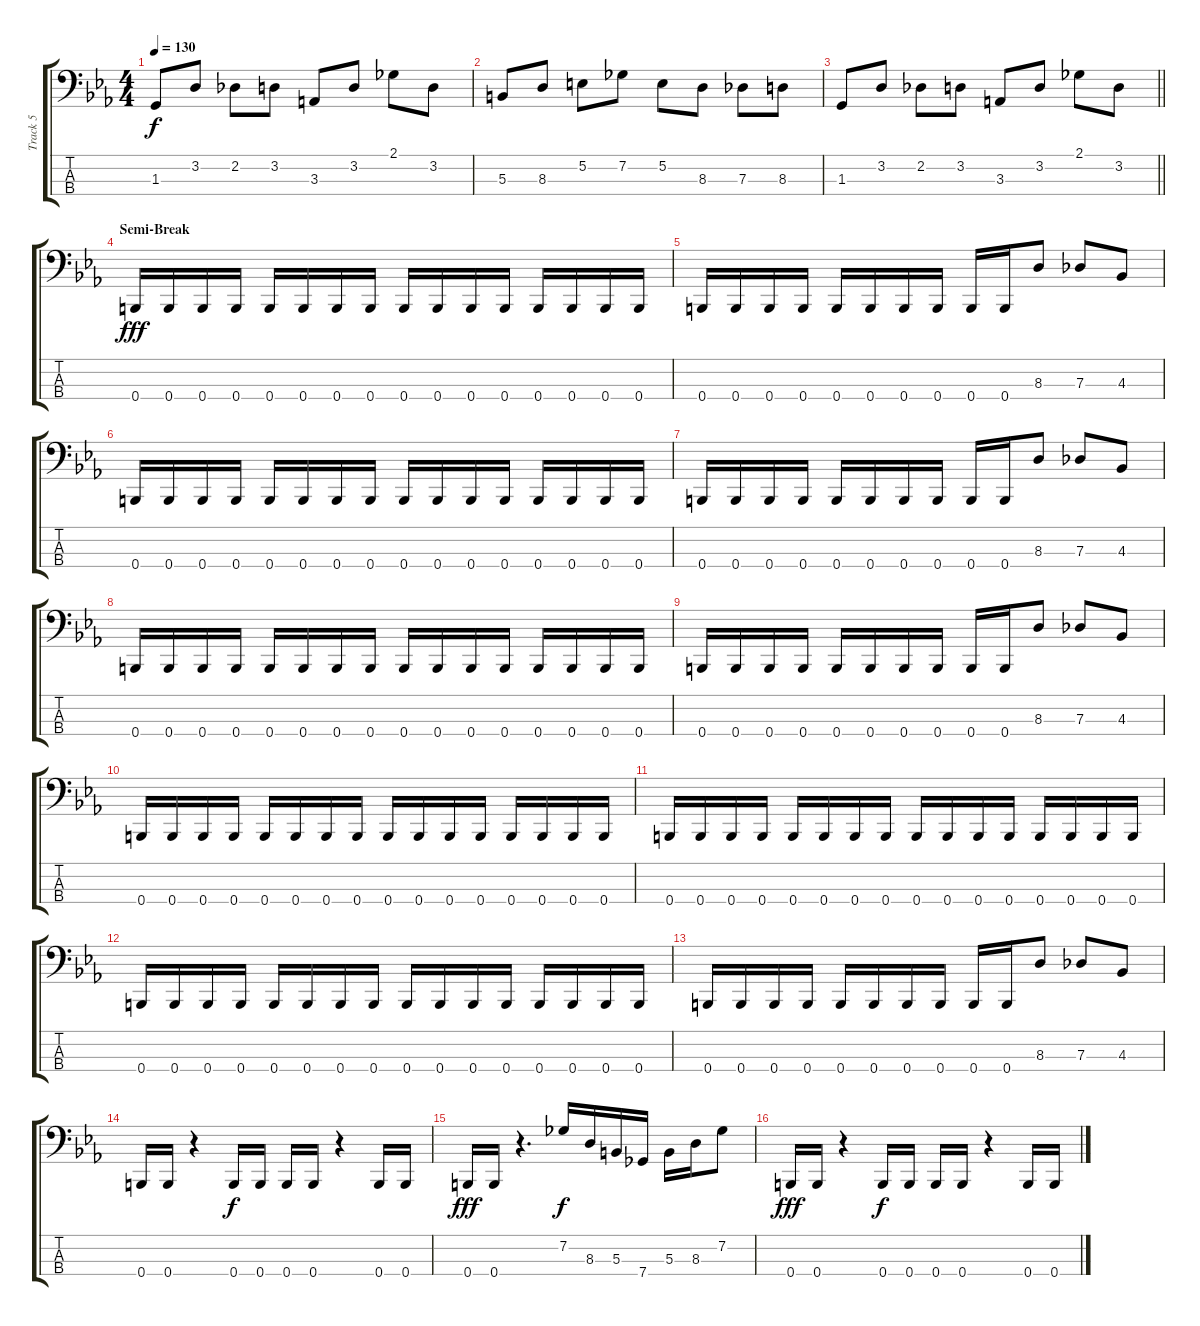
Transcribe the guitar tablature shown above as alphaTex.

\track ("Track 5" "Track 5") {instrument electricbasspick}
\staff {score tabs}
\tuning (E2 B1 Gb1 B0) {hide}
\ts (4 4)
\tempo 130
\clef f4
\ks eb
1.3.8{dy f} 3.2.8 2.2.8 3.2.8 3.3.8 3.2.8 2.1.8 3.2.8 |
5.3.8 8.3.8 5.2.8 7.2.8 5.2.8 8.3.8 7.3.8 8.3.8 |
\barLineRight lightlight
1.3.8 3.2.8 2.2.8 3.2.8 3.3.8 3.2.8 2.1.8 3.2.8 |
\section ("" "Semi-Break")
0.4.16{dy fff} 0.4.16 0.4.16 0.4.16 0.4.16 0.4.16 0.4.16 0.4.16 0.4.16 0.4.16 0.4.16 0.4.16 0.4.16 0.4.16 0.4.16 0.4.16 |
0.4.16 0.4.16 0.4.16 0.4.16 0.4.16 0.4.16 0.4.16 0.4.16 0.4.16 0.4.16 8.3.8 7.3.8 4.3.8 |
0.4.16 0.4.16 0.4.16 0.4.16 0.4.16 0.4.16 0.4.16 0.4.16 0.4.16 0.4.16 0.4.16 0.4.16 0.4.16 0.4.16 0.4.16 0.4.16 |
0.4.16 0.4.16 0.4.16 0.4.16 0.4.16 0.4.16 0.4.16 0.4.16 0.4.16 0.4.16 8.3.8 7.3.8 4.3.8 |
0.4.16 0.4.16 0.4.16 0.4.16 0.4.16 0.4.16 0.4.16 0.4.16 0.4.16 0.4.16 0.4.16 0.4.16 0.4.16 0.4.16 0.4.16 0.4.16 |
0.4.16 0.4.16 0.4.16 0.4.16 0.4.16 0.4.16 0.4.16 0.4.16 0.4.16 0.4.16 8.3.8 7.3.8 4.3.8 |
0.4.16 0.4.16 0.4.16 0.4.16 0.4.16 0.4.16 0.4.16 0.4.16 0.4.16 0.4.16 0.4.16 0.4.16 0.4.16 0.4.16 0.4.16 0.4.16 |
0.4.16 0.4.16 0.4.16 0.4.16 0.4.16 0.4.16 0.4.16 0.4.16 0.4.16 0.4.16 0.4.16 0.4.16 0.4.16 0.4.16 0.4.16 0.4.16 |
0.4.16 0.4.16 0.4.16 0.4.16 0.4.16 0.4.16 0.4.16 0.4.16 0.4.16 0.4.16 0.4.16 0.4.16 0.4.16 0.4.16 0.4.16 0.4.16 |
0.4.16 0.4.16 0.4.16 0.4.16 0.4.16 0.4.16 0.4.16 0.4.16 0.4.16 0.4.16 8.3.8 7.3.8 4.3.8 |
0.4.16 0.4.16 r.4 0.4.16{dy f} 0.4.16 0.4.16 0.4.16 r.4 0.4.16 0.4.16 |
0.4.16{dy fff} 0.4.16 r.4{d} 7.2.16{dy f} 8.3.16 5.3.16 7.4.16 5.3.16 8.3.16 7.2.8 |
0.4.16{dy fff} 0.4.16 r.4 0.4.16{dy f} 0.4.16 0.4.16 0.4.16 r.4 0.4.16 0.4.16
